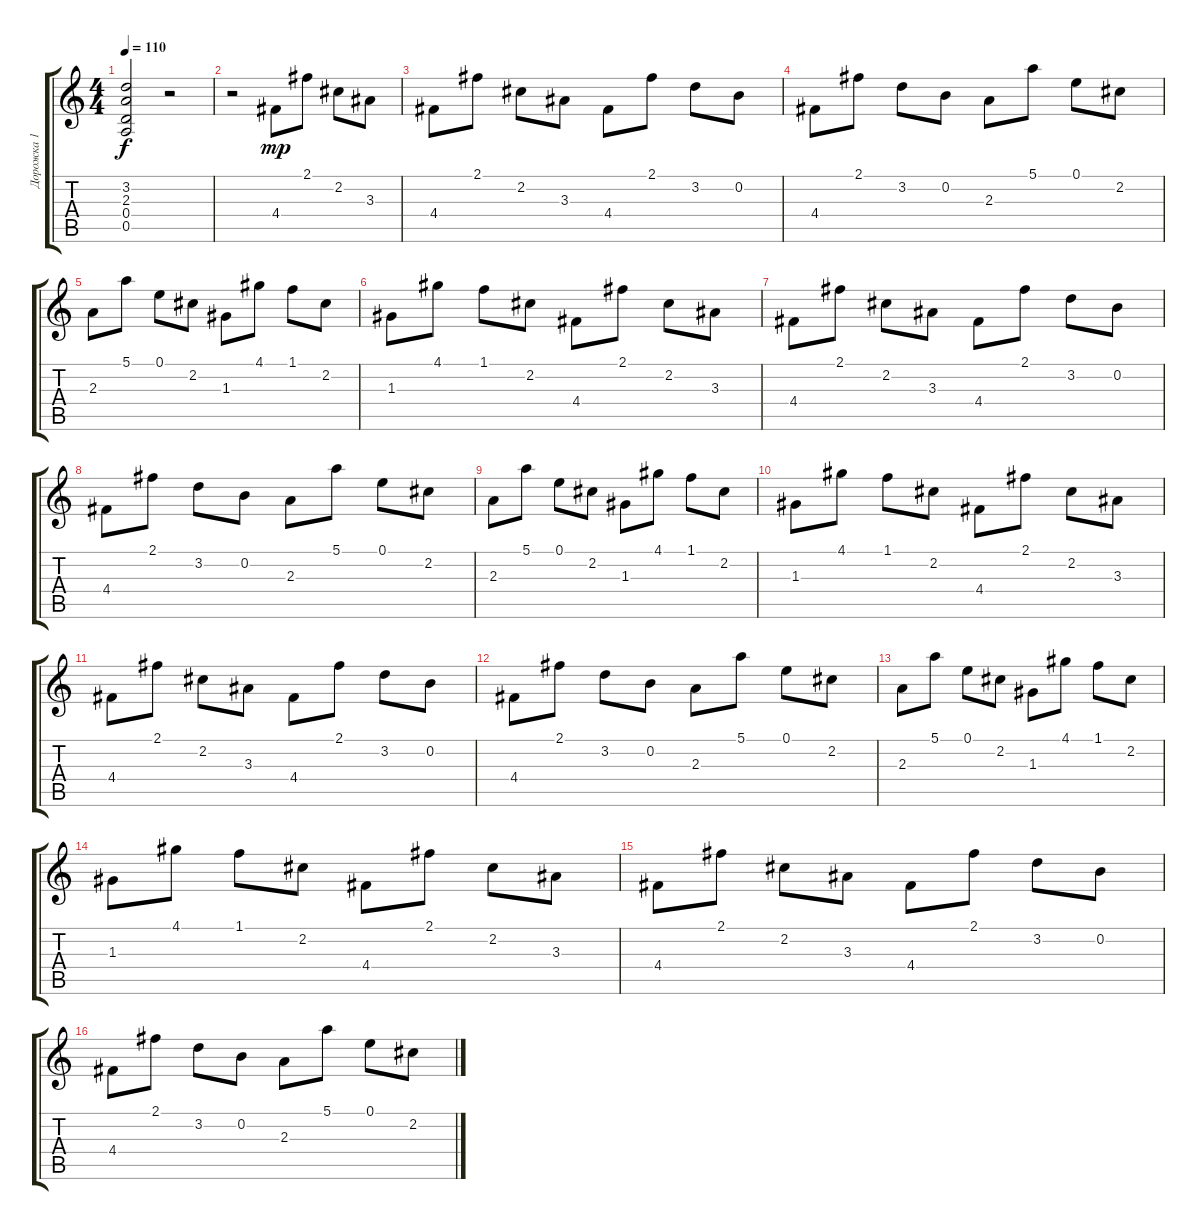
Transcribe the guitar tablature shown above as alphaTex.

\track ("Дорожка 1" "Дорожка 1") {instrument overdrivenguitar}
\staff {score tabs}
\tuning (E4 B3 G3 D3 A2 E2) {hide}
\ts (4 4)
\tempo 110
\clef g2
\ks c
(3.2{t} 2.3{t} 0.4{t} 0.5{t}).2{dy f} r.2 |
r.2 4.4.8{dy mp} 2.1.8 2.2.8 3.3.8 |
4.4.8 2.1.8 2.2.8 3.3.8 4.4.8 2.1.8 3.2.8 0.2.8 |
4.4.8 2.1.8 3.2.8 0.2.8 2.3.8 5.1.8 0.1.8 2.2.8 |
2.3.8 5.1.8 0.1.8 2.2.8 1.3.8 4.1.8 1.1.8 2.2.8 |
1.3.8 4.1.8 1.1.8 2.2.8 4.4.8 2.1.8 2.2.8 3.3.8 |
4.4.8 2.1.8 2.2.8 3.3.8 4.4.8 2.1.8 3.2.8 0.2.8 |
4.4.8 2.1.8 3.2.8 0.2.8 2.3.8 5.1.8 0.1.8 2.2.8 |
2.3.8 5.1.8 0.1.8 2.2.8 1.3.8 4.1.8 1.1.8 2.2.8 |
1.3.8 4.1.8 1.1.8 2.2.8 4.4.8 2.1.8 2.2.8 3.3.8 |
4.4.8 2.1.8 2.2.8 3.3.8 4.4.8 2.1.8 3.2.8 0.2.8 |
4.4.8 2.1.8 3.2.8 0.2.8 2.3.8 5.1.8 0.1.8 2.2.8 |
2.3.8 5.1.8 0.1.8 2.2.8 1.3.8 4.1.8 1.1.8 2.2.8 |
1.3.8 4.1.8 1.1.8 2.2.8 4.4.8 2.1.8 2.2.8 3.3.8 |
4.4.8 2.1.8 2.2.8 3.3.8 4.4.8 2.1.8 3.2.8 0.2.8 |
4.4.8 2.1.8 3.2.8 0.2.8 2.3.8 5.1.8 0.1.8 2.2.8
